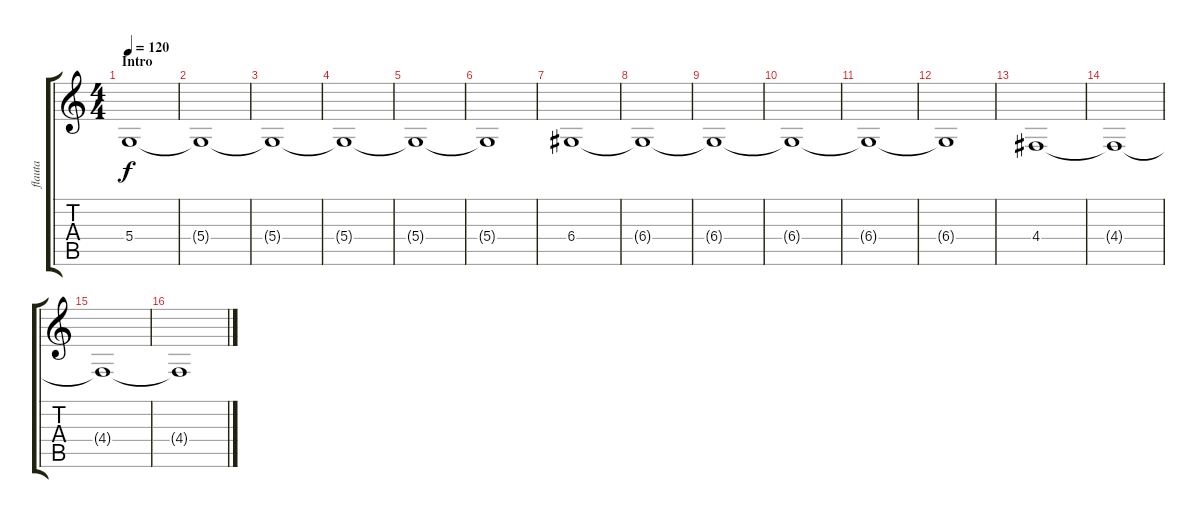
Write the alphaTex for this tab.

\track ("flauta" "flauta") {instrument flute}
\staff {score tabs}
\tuning (E4 B3 G3 D3 A2 E2) {hide}
\ts (4 4)
\section ("" "Intro")
\tempo 120
\clef g2
\ks c
5.4.1{dy f instrument flute} |
5.4{t}.1 |
5.4{t}.1 |
5.4{t}.1 |
5.4{t}.1 |
5.4{t}.1 |
6.4.1 |
6.4{t}.1 |
6.4{t}.1 |
6.4{t}.1 |
6.4{t}.1 |
6.4{t}.1 |
4.4.1 |
4.4{t}.1 |
4.4{t}.1 |
4.4{t}.1
